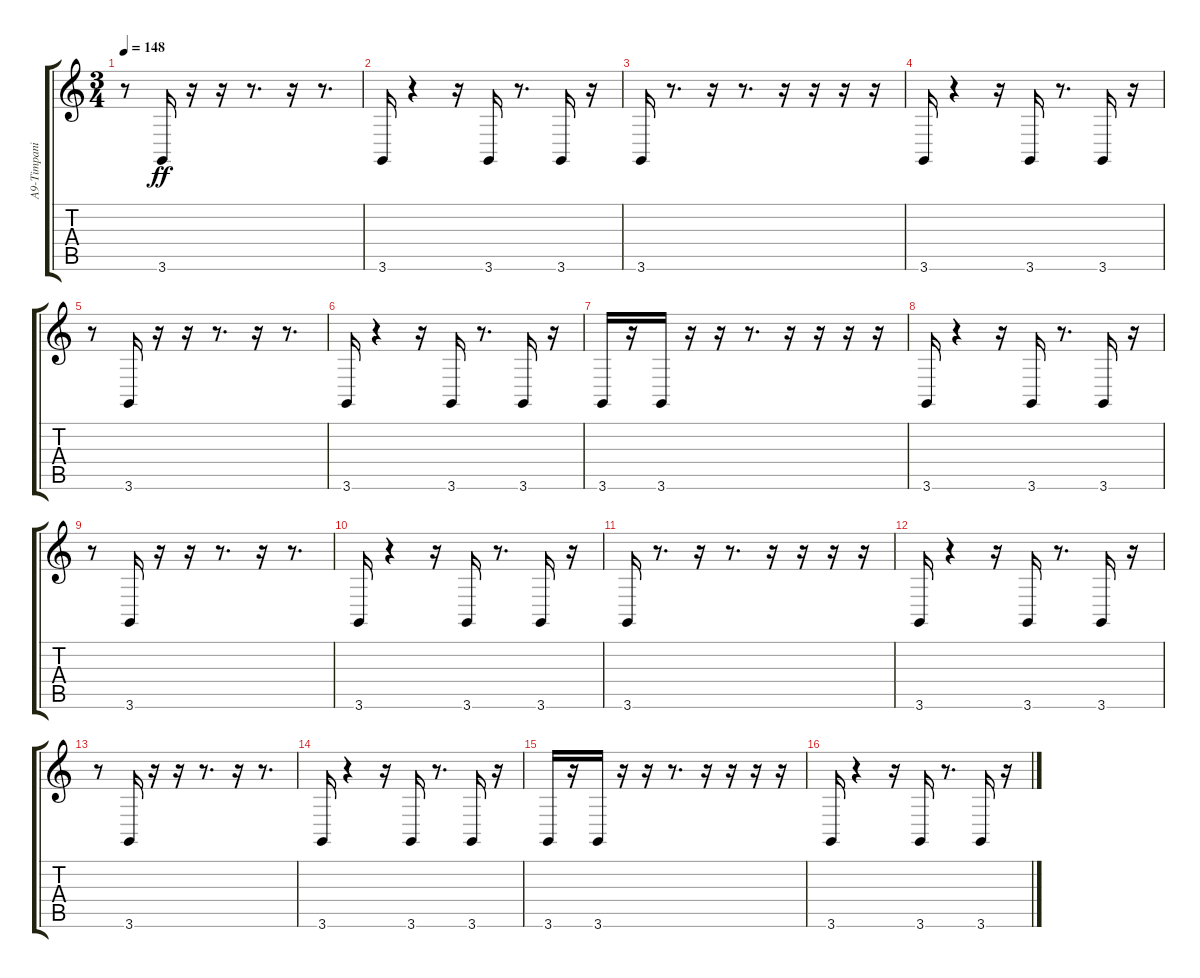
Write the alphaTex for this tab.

\track ("A9-Timpani     " "A9-Timpani") {instrument timpani}
\staff {score tabs}
\tuning (E4 B3 G3 D3 A2 E2) {hide}
\ts (3 4)
\tempo 148
\clef g2
\ks c
r.8{dy ff} 3.6.16 r.16 r.16 r.8{d} r.16 r.8{d} |
3.6.16 r.4 r.16 3.6.16 r.8{d} 3.6.16 r.16 |
3.6.16 r.8{d} r.16 r.8{d} r.16 r.16 r.16 r.16 |
3.6.16 r.4 r.16 3.6.16 r.8{d} 3.6.16 r.16 |
r.8 3.6.16 r.16 r.16 r.8{d} r.16 r.8{d} |
3.6.16 r.4 r.16 3.6.16 r.8{d} 3.6.16 r.16 |
3.6.16 r.16 3.6.16 r.16 r.16 r.8{d} r.16 r.16 r.16 r.16 |
3.6.16 r.4 r.16 3.6.16 r.8{d} 3.6.16 r.16 |
r.8 3.6.16 r.16 r.16 r.8{d} r.16 r.8{d} |
3.6.16 r.4 r.16 3.6.16 r.8{d} 3.6.16 r.16 |
3.6.16 r.8{d} r.16 r.8{d} r.16 r.16 r.16 r.16 |
3.6.16 r.4 r.16 3.6.16 r.8{d} 3.6.16 r.16 |
r.8 3.6.16 r.16 r.16 r.8{d} r.16 r.8{d} |
3.6.16 r.4 r.16 3.6.16 r.8{d} 3.6.16 r.16 |
3.6.16 r.16 3.6.16 r.16 r.16 r.8{d} r.16 r.16 r.16 r.16 |
3.6.16 r.4 r.16 3.6.16 r.8{d} 3.6.16 r.16
